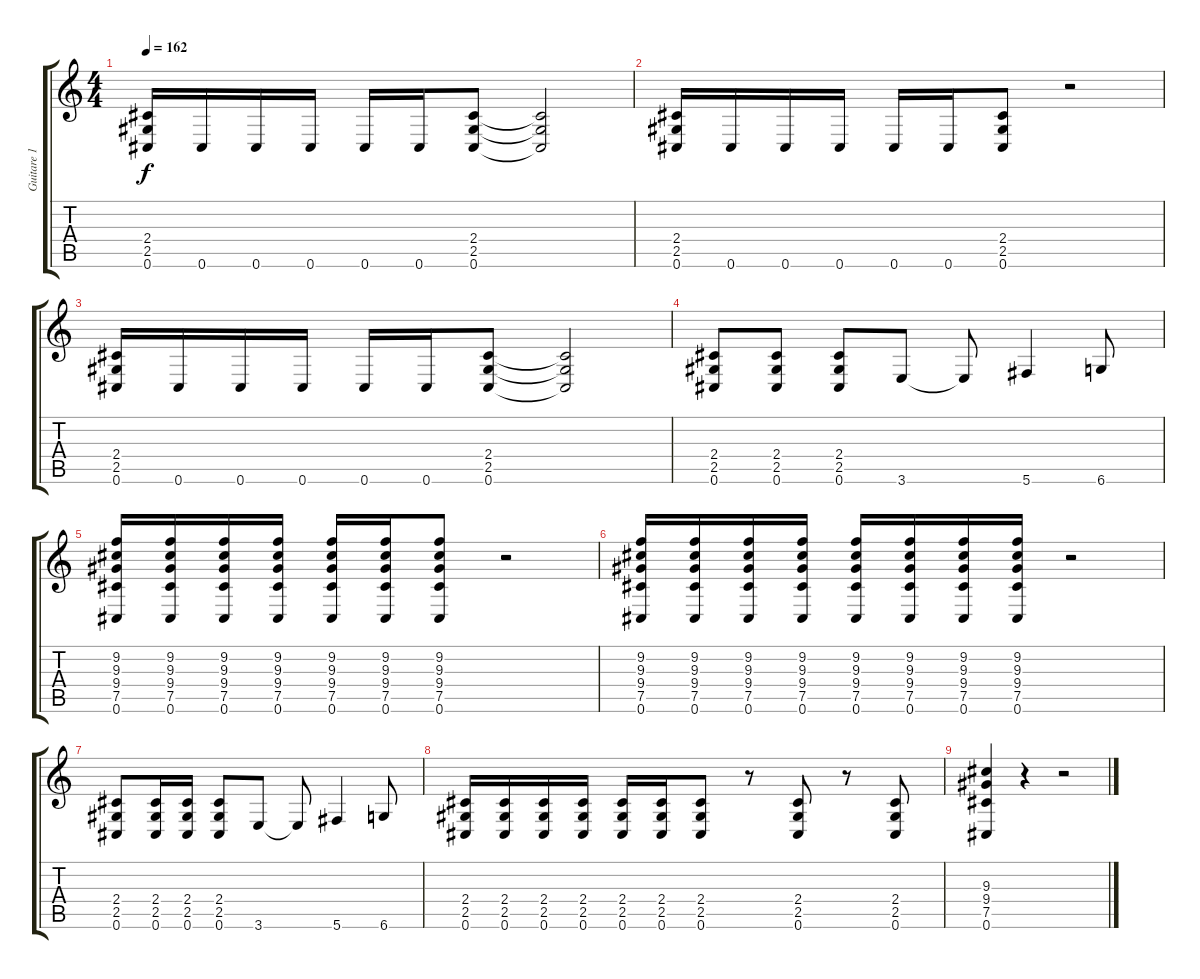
\track ("Guitare 1" "Guitare 1") {instrument distortionguitar}
\staff {score tabs}
\tuning (Db4 Ab3 E3 B2 Gb2 Db2) {hide}
\ts (4 4)
\tempo 162
\clef g2
\ks c
(2.4 2.5 0.6).16{dy f} 0.6.16 0.6.16 0.6.16 0.6.16 0.6.16 (2.4 2.5 0.6).8 (2.4{t} 2.5{t} 0.6{t}).2 |
(2.4 2.5 0.6).16 0.6.16 0.6.16 0.6.16 0.6.16 0.6.16 (2.4 2.5 0.6).8 r.2 |
(2.4 2.5 0.6).16 0.6.16 0.6.16 0.6.16 0.6.16 0.6.16 (2.4 2.5 0.6).8 (2.4{t} 2.5{t} 0.6{t}).2 |
(2.4 2.5 0.6).8 (2.4 2.5 0.6).8 (2.4 2.5 0.6).8 3.6.8 3.6{t}.8 5.6.4 6.6.8 |
(9.2 9.3 9.4 7.5 0.6).16 (9.2 9.3 9.4 7.5 0.6).16 (9.2 9.3 9.4 7.5 0.6).16 (9.2 9.3 9.4 7.5 0.6).16 (9.2 9.3 9.4 7.5 0.6).16 (9.2 9.3 9.4 7.5 0.6).16 (9.2 9.3 9.4 7.5 0.6).8 r.2 |
(9.2 9.3 9.4 7.5 0.6).16 (9.2 9.3 9.4 7.5 0.6).16 (9.2 9.3 9.4 7.5 0.6).16 (9.2 9.3 9.4 7.5 0.6).16 (9.2 9.3 9.4 7.5 0.6).16 (9.2 9.3 9.4 7.5 0.6).16 (9.2 9.3 9.4 7.5 0.6).16 (9.2 9.3 9.4 7.5 0.6).16 r.2 |
(2.4 2.5 0.6).8 (2.4 2.5 0.6).16 (2.4 2.5 0.6).16 (2.4 2.5 0.6).8 3.6.8 3.6{t}.8 5.6.4 6.6.8 |
(2.4 2.5 0.6).16 (2.4 2.5 0.6).16 (2.4 2.5 0.6).16 (2.4 2.5 0.6).16 (2.4 2.5 0.6).16 (2.4 2.5 0.6).16 (2.4 2.5 0.6).8 r.8 (2.4 2.5 0.6).8 r.8 (2.4 2.5 0.6).8 |
(9.3 9.4 7.5 0.6).4 r.4 r.2
